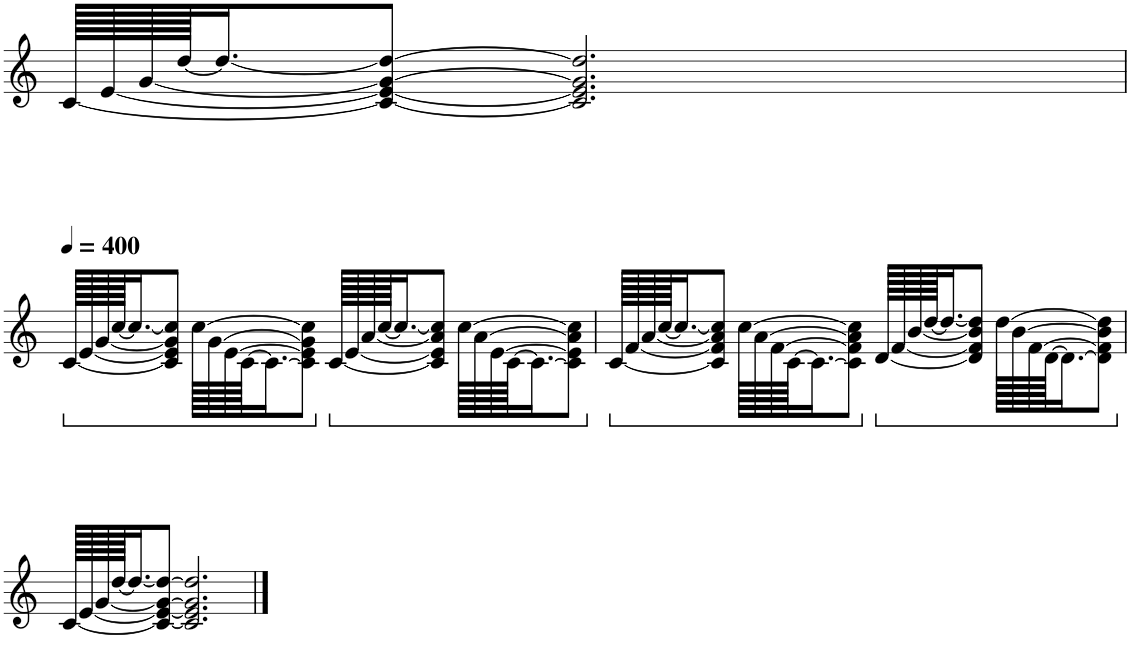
**kern
*part1
*staff1
*I"Ukulele
*I'Uk.
!!LO:PB:g=z
*clefG2
*k[]
*M4/4
=52
[128c/LLLLL
[128e/
[128g/
[128dd/JJJ
16.dd/J_
8c/_ 8e/_ 8g/_ 8dd/_J
2.c/] 2.e/] 2.g/] 2.dd/]
!!LO:LB:g=z
=53
*ped
*MM400
[128c/LLLLL
[128e/
[128g/
[128cc/JJJ
16.cc/J_
8c/] 8e/] 8g/] 8cc/]J
[128cc\LLLLL
[128g\
[128e\
[128c\JJJ
16.c\J_
8c\] 8e\] 8g\] 8cc\]J
*Xped
*ped
[128c/LLLLL
[128e/
[128a/
[128cc/JJJ
16.cc/J_
8c/] 8e/] 8a/] 8cc/]J
[128cc\LLLLL
[128a\
[128e\
[128c\JJJ
16.c\J_
8c\] 8e\] 8a\] 8cc\]J
=54
*Xped
*ped
[128c/LLLLL
[128f/
[128a/
[128cc/JJJ
16.cc/J_
8c/] 8f/] 8a/] 8cc/]J
[128cc\LLLLL
[128a\
[128f\
[128c\JJJ
16.c\J_
8c\] 8f\] 8a\] 8cc\]J
*Xped
*ped
[128d/LLLLL
[128f/
[128b/
[128dd/JJJ
16.dd/J_
8d/] 8f/] 8b/] 8dd/]J
[128dd\LLLLL
[128b\
[128f\
[128d\JJJ
16.d\J_
8d\] 8f\] 8b\] 8dd\]J
!!LO:LB:g=z
=55
*Xped
[128c/LLLLL
[128e/
[128g/
[128dd/JJJ
16.dd/J_
8c/_ 8e/_ 8g/_ 8dd/_J
2.c/] 2.e/] 2.g/] 2.dd/]
==
*-
